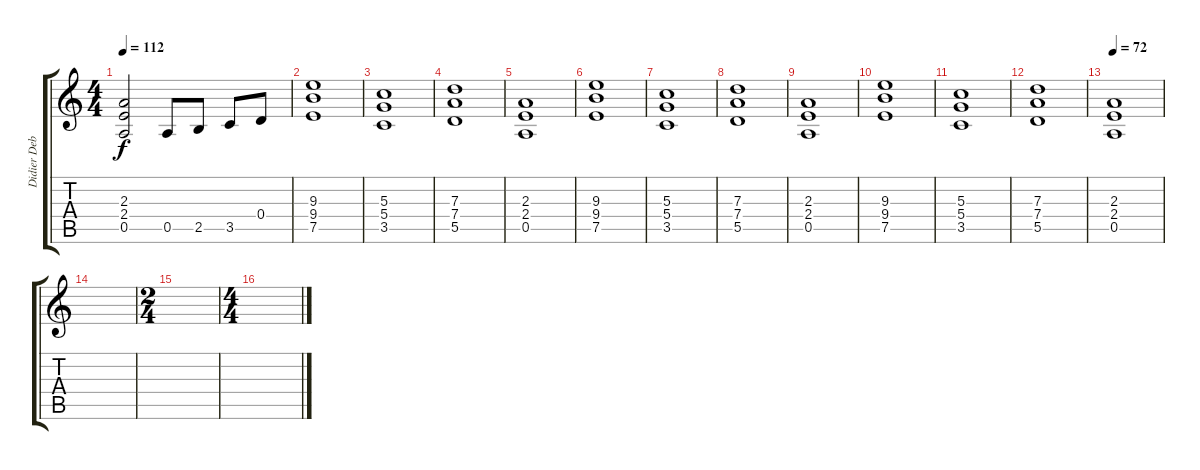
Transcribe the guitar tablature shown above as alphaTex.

\track ("Didier Deboffe" "Didier Deb") {instrument overdrivenguitar}
\staff {score tabs}
\tuning (E4 B3 G3 D3 A2 E2) {hide}
\ts (4 4)
\tempo 112
\clef g2
\ks c
(2.3 2.4 0.5).2{dy f} 0.5.8 2.5.8 3.5.8 0.4.8 |
(9.3 9.4 7.5).1 |
(5.3 5.4 3.5).1 |
(7.3 7.4 5.5).1 |
(2.3 2.4 0.5).1 |
(9.3 9.4 7.5).1 |
(5.3 5.4 3.5).1 |
(7.3 7.4 5.5).1 |
(2.3 2.4 0.5).1 |
(9.3 9.4 7.5).1 |
(5.3 5.4 3.5).1 |
(7.3 7.4 5.5).1 |
\tempo 72
(2.3 2.4 0.5).1 |
|
\ts (2 4)
|
\ts (4 4)
